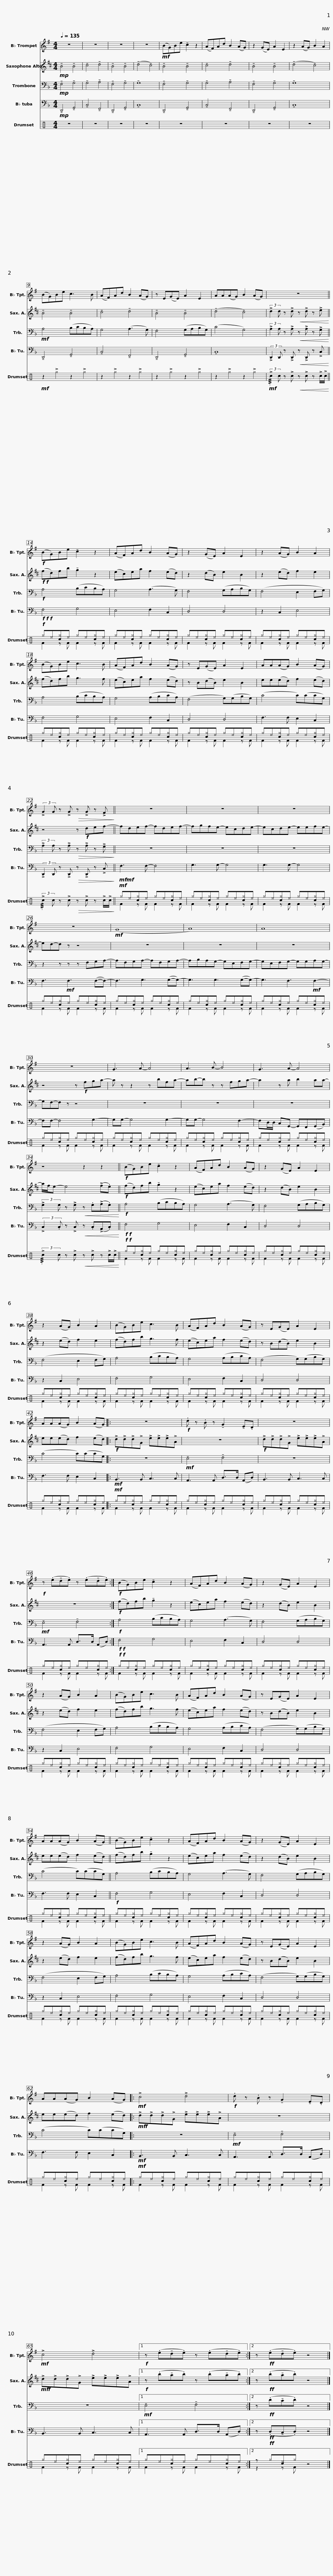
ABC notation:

X:1
%%score 1 2 3 4 ( 5 6 )
L:1/8
Q:1/4=135
M:4/4
I:linebreak $
K:F
V:1 treble transpose=-2
V:2 treble transpose=-9
V:3 bass
V:4 bass
V:5 perc
K:none
V:6 perc
K:none
V:1
[K:G] z8 | z8 | z8 | z8 |!mf! (BG)Be !tenuto!c2 z2 | %5
 (AF)Ad B2 (AG) | z2 (GE) A2 E2 | z2 (AG) B2 A2 |$ (BG)Be c3 B | (AF)Ad B2 (AG) | %10
 z E(GE) A2 E2 | AA(AG) B2 (AG) |$ z8 ||!f! (BG)Be !tenuto!c2 z2 | (AF)Ad B2 (AG) | %15
 z2 (GE) A2 E2 |$ z2 (AG) B2 A2 | (BG)Be c3 B | (AF)Ad B2 (AG) | z E(GE) A2 E2 |$ %20
 AA(AG) B2 (AG) | (3:2:2!>!G2 G z !>!G!>(! z !>!G z !>!F!>)! || z8 | z8 |$ z8 | %25
 z8 |!mf! (G8 | A8) | A8 |$ z8 | %30
 G3 A- A4 | A3 B- B4 | G3 A- A4 |$ z4 z2 z2 ||!f! (BG)Be !tenuto!c2 z2 | %35
 (AF)Ad B2 (AG) | z2 (GE) A2 E2 |$ z2 (AG) B2 A2 | (BG)Be c3 B | (AF)Ad B2 (AG) | %40
 z E(GE) A2 E2 |$ AA(AG) B2 (AG) |: z8 |!f! .d z .B z !tenuto!G2 !tenuto!E.D | z8 |$ %45
!f! z (.e!tenuto!d.e) z (.e!tenuto!d.e) :|!f! (BG)Be !tenuto!c2 z2 | (AF)Ad B2 (AG) | z2 (GE) A2 E2 |$ z2 (AG) B2 A2 | %50
 (BG)Be c3 B | (AF)Ad B2 (AG) | z E(GE) A2 E2 |$ AA(AG) B2 (AG) || (BG)Be !tenuto!c2 z2 | %55
 (AF)Ad B2 (AG) | z2 (GE) A2 E2 | z2 (AG) B2 A2 |$ (BG)Be c3 B | (AF)Ad B2 (AG) | %60
 z E(GE) A2 E2 | AA(AG) B2 (AG) |:$!mf! !>!c4 !>!d4 |!f! .d z .B z !tenuto!G2 !tenuto!E.D |!mf! !>!c4 !>!d4 |1 %65
!f! z (.e!tenuto!d.e) z (.e!tenuto!d.e) :|2$ z!ff! (.e!tenuto!d.e) z4 |] %67
V:2
[K:D]!mp! !tenuto!B4 !tenuto!B4 | !tenuto!c4 !tenuto!d4 | !tenuto!B4 !tenuto!B4 | (!tenuto!d4 !tenuto!c4) | !tenuto!B4 !tenuto!B4 | %5
 !tenuto!c4 !tenuto!d4 | !tenuto!B4 !tenuto!B4 | (!tenuto!d4 !tenuto!c4) |$ !tenuto!B4 !tenuto!B4 | !tenuto!c4 !tenuto!d4 | %10
 !tenuto!B4 !tenuto!B4 | (!tenuto!d4 !tenuto!c4) |$ (3:2:2!>!d2 d z !>!d!<(! z !>!d z !>!e!<)! ||!f!!f! (fd)fb !tenuto!g2 z2 | (ec)ea f2 (ed) | %15
 z2 (dB) e2 B2 |$ z2 (ed) f2 e2 | (fd)fb g3 f | (ec)ea f2 (ed) | z B(dB) e2 B2 |$ %20
 ee(ed) f2 (ed) | z4 z!f! def- || fdef- fdef- | fgfe- ecde- |$ ecde- eefe- | %25
 ed-d z z4 | z8 | z8 | z8 |$ z4 z!f! fga- | %30
 a z z2 z bfa- | ab-b z z fga- | a2 z a b2 aa- |$ a/f/e- e4 (!>!f.e) ||!f! (fd)fb !tenuto!g2 z2 | %35
 (ec)ea f2 (ed) | z2 (dB) e2 B2 |$ z2 (ed) f2 e2 | (fd)fb g3 f | (ec)ea f2 (ed) | %40
 z B(dB) e2 B2 |$ ee(ed) f2 (ed) |:!f! !>!d!>!d!>!d!>!G !>!e!>!e!>!e!>!A | z8 |!f! !>!d!>!d!>!d!>!G !>!e!>!e!>!e!>!A |$ %45
 z8 :|!f! (fd)fb !tenuto!g2 z2 | (ec)ea f2 (ed) | z2 (dB) e2 B2 |$ z2 (ed) f2 e2 | %50
 (fd)fb g3 f | (ec)ea f2 (ed) | z B(dB) e2 B2 |$ ee(ed) f2 (ed) || (fd)fb !tenuto!g2 z2 | %55
 (ec)ea f2 (ed) | z2 (dB) e2 B2 | z2 (ed) f2 e2 |$ (fd)fb g3 f | (ec)ea f2 (ed) | %60
 z B(dB) e2 B2 | ee(ed) f2 (ed) |:$!mf!!f! !>!d!>!d!>!d!>!G !>!e!>!e!>!e!>!A | z8 |!mf!!f! !>!d!>!d!>!d!>!G !>!e!>!e!>!e!>!A |1 %65
!f! z (.b!tenuto!a.b) z (.b!tenuto!a.b) :|2$ z!ff! (.b!tenuto!a.b) z4 |] %67
V:3
!mp! !tenuto!F,4 !tenuto!G,4 | !tenuto!G,4 !tenuto!A,4 | !tenuto!F,4 !tenuto!G,4 | !tenuto!G,8 | !tenuto!F,4 !tenuto!G,4 | %5
 !tenuto!G,4 !tenuto!A,4 | !tenuto!F,4 !tenuto!G,4 | !tenuto!G,8 |$!mf! A,4 (B,CB,A,) | G,4 (A,3 G,) | %10
 F,4 (G,A,B,G,) | (C4 G,4) |$ (3:2:2!>!A,2 A, z !>!A,!<(! z !>!A, z !>!G,!<)! ||!f! A,4 (B,CB,A,) | G,4 (A,3 G,) | %15
 F,4 (G,A,B,G,) |$ (F,4 E,2 F,G,) | A,4 (B,CB,A,) | G,4 (A,B,CA,) | (F,4 G,)(G,B,G,) |$ %20
 (C4 C)(CCG,) | (3:2:2!>!A,2 A, z !>!A,!>(! z !>!A, z !>!G,!>)! || z8 | z8 |$ z8 | %25
 z2 z z z F,G,A,- | A,F,G,A,- A,F,G,A,- | A,B,A,G,- G,E,F,G,- | G,E,F,G,- G,G,A,G,- |$ G,F,-F, z z4 | %30
 z8 | z8 | z8 |$ (3:2:2!>!G,2 G, z !>!G,!<(! z .G,(!>!A,.G,)!<)! ||!f! A,4 (B,CB,A,) | %35
 G,4 (A,3 G,) | F,4 (G,A,B,G,) |$ (F,4 E,2 F,G,) | A,4 (B,CB,A,) | G,4 (A,B,CA,) | %40
 (F,4 G,)(G,B,G,) |$ (C4 C)(CCG,) |: z8 |!mf! !tenuto!E,4 !tenuto!F,4 | z8 |$ %45
!mf! !tenuto!E,4 !tenuto!F,4 :|!f! A,4 (B,CB,A,) | G,4 (A,3 G,) | F,4 (G,A,B,G,) |$ (F,4 E,2 F,G,) | %50
 A,4 (B,CB,A,) | G,4 (A,B,CA,) | (F,4 G,)(G,B,G,) |$ (C4 C)(CCG,) || A,4 (B,CB,A,) | %55
 G,4 (A,3 G,) | F,4 (G,A,B,G,) | (F,4 E,2 F,G,) |$ A,4 (B,CB,A,) | G,4 (A,B,CA,) | %60
 (F,4 G,)(G,B,G,) | (C4 C)(CCG,) |:$ z8 |!mf! !tenuto!E,4 !tenuto!F,4 | z8 |1 %65
!mf! !tenuto!E,4 !tenuto!F,4 :|2$ z!ff! (.D!tenuto!C.D) z4 |] %67
V:4
!mp! !tenuto!D,,4 !tenuto!G,,4 | !tenuto!C,4 !tenuto!F,,4 | !tenuto!D,,4 !tenuto!G,,4 | !tenuto!C,8 | !tenuto!D,,4 !tenuto!G,,4 | %5
 !tenuto!C,4 !tenuto!F,,4 | !tenuto!D,,4 !tenuto!G,,4 | !tenuto!C,8 |$ !tenuto!D,,4 !tenuto!G,,4 | !tenuto!C,4 !tenuto!F,,4 | %10
 !tenuto!D,,4 !tenuto!G,,4 | !tenuto!C,8 |$ (3:2:2!>!D,,2 D,, z !>!D,,!<(! z !>!D,, z !>!C,!<)! ||!f!!f!!f! F,4 G,4 | E,4 F,2 C,2 | %15
 D,4 D,4 |$ z2 C,2 E,4 | F,4 G,4 | E,4 F,2 C,2 | D,4 D,4 |$ %20
 F,3 F, E,2 C,2 | (3:2:2!>!D,,2 D,, z !>!D,,!>(! z !>!D,, z !>!C,!>)! ||!mf!!mf! F,3 F,- F,4 | G,3 G,- G,4 |$ G,3 G,- G,4 | %25
 F,3!mf! F,3 (F,-F,-) | F,3 G,3 (G,-G,-) | G,3 G,3 (G,-G,-) | G,3 F,3!mf! F,2- |$ F,F,- F,4 G,2- | %30
 G,G,- G,4 G,2- | G,G,- G,4 F,2- | F,D,/D,/ C,G,,- G,,F,,(G,,B,,) |$ (3:2:2!>!C,2 .C, z !>!C,!<(! z .C,(!>!A,,.C,)!<)! ||!f!!f! F,4 G,4 | %35
 E,4 F,2 C,2 | D,4 D,4 |$ z2 C,2 E,4 | F,4 G,4 | E,4 F,2 C,2 | %40
 D,4 D,4 |$ F,3 F, E,2 C,2 |:!mf! B,,3 B,, C,3 C, | A,,3 A,, D,>D, (A,,D,) | B,,3 B,, C,3 C, |$ %45
 A,,3 A,, D,>D, (A,,D,) :|!f!!f! F,4 G,4 | E,4 F,2 C,2 | D,4 D,4 |$ z2 C,2 E,4 | %50
 F,4 G,4 | E,4 F,2 C,2 | D,4 D,4 |$ F,3 F, E,2 C,2 || F,4 G,4 | %55
 E,4 F,2 C,2 | D,4 D,4 | z2 C,2 E,4 |$ F,4 G,4 | E,4 F,2 C,2 | %60
 D,4 D,4 | F,3 F, E,2 C,2 |:$!mf! B,,3 B,, C,3 C, | A,,3 A,, D,>D, (A,,D,) | B,,3 B,, C,3 C, |1 %65
 A,,3 A,, D,>D, (A,,D,) :|2$ z!ff! (.D,!tenuto!C,.D,) z4 |] %67
V:5
[K:C] z8 | z8 | z8 | z8 | z8 | %5
 z8 | z8 | z8 |$!mf! z2 !>!^g2 z2 !>!^g2 | z2 !>!^g2 z2 !>!^g2 | %10
 z2 !>!^g2 z2 !>!^g2 | z2 !>!^g2 z2 !>!^g2 |$!mf! (3:2:2!///!!>!c2 c z !>!c!<(! z !>!c z !>!c/!>!c/!<)! ||!f! ^g^e[c^g]^e ^g^e[c^g]^e | ^g^e[c^g]^e ^g^e[c^g]^e | %15
 ^g^e[c^g]^e ^g^e[c^g]^e |$ ^g^e[c^g]^e ^g^e[c^g]^e | ^g^e[c^g]^e ^g^e[c^g]^e | ^g^e[c^g]^e ^g^e[c^g]^e | ^g^e[c^g]^e ^g^e[c^g]^e |$ %20
 ^g^e[c^g]^e ^g^e[c^g]^e | (3:2:2!///!!>!c2 c z !>!c!>(! z !>!c z !>!c/!>!c/!>)! ||!mf! ^g^e[c^g]^e ^g^e[c^g]^e | ^g^e[c^g]^e ^g^e[c^g]^e |$ ^g^e[c^g]^e ^g^e[c^g]^e | %25
 ^g^e[c^g]^e ^g^e[c^g]^e | ^g^e[c^g]^e ^g^e[c^g]^e | ^g^e[c^g]^e ^g^e[c^g]^e | ^g^e[c^g]^e ^g^e[c^g]^e |$ ^g^e[c^g]^e ^g^e[c^g]^e | %30
 ^g^e[c^g]^e ^g^e[c^g]^e | ^g^e[c^g]^e ^g^e[c^g]^e | ^g^e[c^g]^e ^g^e[c^g]^e |$ (3:2:2!///!!>!c2 c z !>!c!<(! z !>!c z !>!c/!>!c/!<)! ||!f!!f! ^g^e[c^g]^e ^g^e[c^g]^e | %35
 ^g^e[c^g]^e ^g^e[c^g]^e | ^g^e[c^g]^e ^g^e[c^g]^e |$ ^g^e[c^g]^e ^g^e[c^g]^e | ^g^e[c^g]^e ^g^e[c^g]^e | ^g^e[c^g]^e ^g^e[c^g]^e | %40
 ^g^e[c^g]^e ^g^e[c^g]^e |$ ^g^e[c^g]^e ^g^e[c^g]^e |:!mf! ^g^e[c^g]^e ^g^e[c^g]^e | ^g^e[c^g]^e ^g^e[c^g]^e | ^g^e[c^g]^e ^g^e[c^g]^e |$ %45
 ^g^e[c^g]^e ^g^e[c^g]^e :|!f!!f! ^g^e[c^g]^e ^g^e[c^g]^e | ^g^e[c^g]^e ^g^e[c^g]^e | ^g^e[c^g]^e ^g^e[c^g]^e |$ ^g^e[c^g]^e ^g^e[c^g]^e | %50
 ^g^e[c^g]^e ^g^e[c^g]^e | ^g^e[c^g]^e ^g^e[c^g]^e | ^g^e[c^g]^e ^g^e[c^g]^e |$ ^g^e[c^g]^e ^g^e[c^g]^e ||!f! ^g^e[c^g]^e ^g^e[c^g]^e | %55
 ^g^e[c^g]^e ^g^e[c^g]^e | ^g^e[c^g]^e ^g^e[c^g]^e | ^g^e[c^g]^e ^g^e[c^g]^e |$ ^g^e[c^g]^e ^g^e[c^g]^e | ^g^e[c^g]^e ^g^e[c^g]^e | %60
 ^g^e[c^g]^e ^g^e[c^g]^e | ^g^e[c^g]^e ^g^e[c^g]^e |:$!mf! ^g^e[c^g]^e ^g^e[c^g]^e | ^g^e[c^g]^e ^g^e[c^g]^e | ^g^e[c^g]^e ^g^e[c^g]^e |1 %65
 ^g^e[c^g]^e ^g^e[c^g]^e :|2$ z!ff! ^g[c^e]^g z4 |] %67
V:6
[K:C] x8 | x8 | x8 | x8 | x8 | %5
 x8 | x8 | x8 |$ x8 | x8 | %10
 x8 | x8 |$ x8 || F2 z F F2 z F | F2 z F F2 z F | %15
 F2 z F F2 z F |$ F2 z F F2 z F | F2 z F F2 z F | F2 z F F2 z F | F2 z F F2 z F |$ %20
 F2 z F F2 z F | x8 || F2 z F F2 z F | F2 z F F2 z F |$ F2 z F F2 z F | %25
 F2 z F F2 z F | F2 z F F2 z F | F2 z F F2 z F | F2 z F F2 z F |$ F2 z F F2 z F | %30
 F2 z F F2 z F | F2 z F F2 z F | F2 z F F2 z F |$ x8 || F2 z F F2 z F | %35
 F2 z F F2 z F | F2 z F F2 z F |$ F2 z F F2 z F | F2 z F F2 z F | F2 z F F2 z F | %40
 F2 z F F2 z F |$ F2 z F F2 z F |: F2 z F F2 z F | F2 z F F2 z F | F2 z F F2 z F |$ %45
 F2 z F F2 z F :| F2 z F F2 z F | F2 z F F2 z F | F2 z F F2 z F |$ F2 z F F2 z F | %50
 F2 z F F2 z F | F2 z F F2 z F | F2 z F F2 z F |$ F2 z F F2 z F || F2 z F F2 z F | %55
 F2 z F F2 z F | F2 z F F2 z F | F2 z F F2 z F |$ F2 z F F2 z F | F2 z F F2 z F | %60
 F2 z F F2 z F | F2 z F F2 z F |:$ F2 z F F2 z F | F2 z F F2 z F | F2 z F F2 z F |1 %65
 F2 z F F2 z F :|2$ z2 z F z4 |] %67
